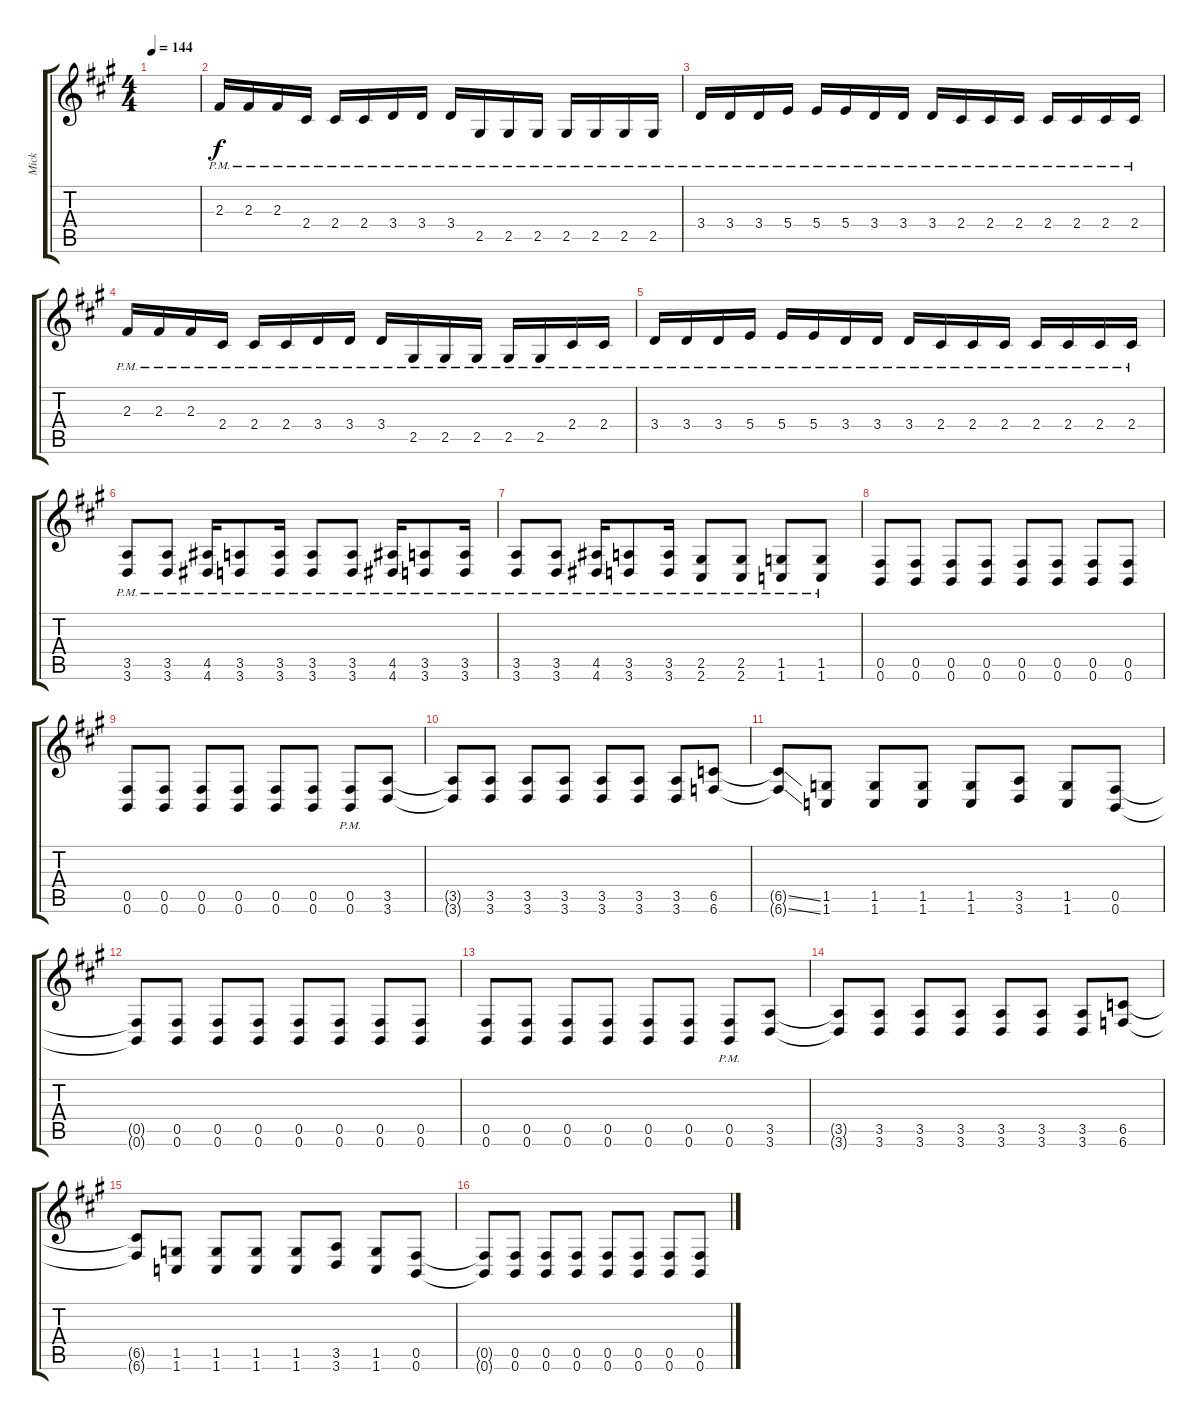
\track ("Mick" "Mick") {instrument distortionguitar}
\staff {score tabs}
\tuning (Db4 Ab3 E3 B2 Gb2 B1) {hide}
\ts (4 4)
\tempo 144
\clef g2
\ks a
|
2.3{pm}.16 2.3{pm}.16 2.3{pm}.16 2.4{pm}.16 2.4{pm}.16 2.4{pm}.16 3.4{pm}.16 3.4{pm}.16 3.4{pm}.16 2.5{pm}.16 2.5{pm}.16 2.5{pm}.16 2.5{pm}.16 2.5{pm}.16 2.5{pm}.16 2.5{pm}.16 |
3.4{pm}.16 3.4{pm}.16 3.4{pm}.16 5.4{pm}.16 5.4{pm}.16 5.4{pm}.16 3.4{pm}.16 3.4{pm}.16 3.4{pm}.16 2.4{pm}.16 2.4{pm}.16 2.4{pm}.16 2.4{pm}.16 2.4{pm}.16 2.4{pm}.16 2.4{pm}.16 |
2.3{pm}.16 2.3{pm}.16 2.3{pm}.16 2.4{pm}.16 2.4{pm}.16 2.4{pm}.16 3.4{pm}.16 3.4{pm}.16 3.4{pm}.16 2.5{pm}.16 2.5{pm}.16 2.5{pm}.16 2.5{pm}.16 2.5{pm}.16 2.4{pm}.16 2.4{pm}.16 |
3.4{pm}.16 3.4{pm}.16 3.4{pm}.16 5.4{pm}.16 5.4{pm}.16 5.4{pm}.16 3.4{pm}.16 3.4{pm}.16 3.4{pm}.16 2.4{pm}.16 2.4{pm}.16 2.4{pm}.16 2.4{pm}.16 2.4{pm}.16 2.4{pm}.16 2.4{pm}.16 |
(3.5{pm} 3.6{pm}).8 (3.5{pm} 3.6{pm}).8 (4.5{pm} 4.6{pm}).16 (3.5{pm} 3.6{pm}).8 (3.5{pm} 3.6{pm}).16 (3.5{pm} 3.6{pm}).8 (3.5{pm} 3.6{pm}).8 (4.5{pm} 4.6{pm}).16 (3.5{pm} 3.6{pm}).8 (3.5{pm} 3.6{pm}).16 |
(3.5{pm} 3.6{pm}).8 (3.5{pm} 3.6{pm}).8 (4.5{pm} 4.6{pm}).16 (3.5{pm} 3.6{pm}).8 (3.5{pm} 3.6{pm}).16 (2.5{pm} 2.6{pm}).8 (2.5{pm} 2.6{pm}).8 (1.5{pm} 1.6{pm}).8 (1.5{pm} 1.6{pm}).8 |
(0.5 0.6).8 (0.5 0.6).8 (0.5 0.6).8 (0.5 0.6).8 (0.5 0.6).8 (0.5 0.6).8 (0.5 0.6).8 (0.5 0.6).8 |
(0.5 0.6).8 (0.5 0.6).8 (0.5 0.6).8 (0.5 0.6).8 (0.5 0.6).8 (0.5 0.6).8 (0.5{pm} 0.6{pm}).8 (3.5 3.6).8 |
(3.5{t} 3.6{t}).8 (3.5 3.6).8 (3.5 3.6).8 (3.5 3.6).8 (3.5 3.6).8 (3.5 3.6).8 (3.5 3.6).8 (6.5 6.6).8 |
(6.5{ss t} 6.6{ss t}).8 (1.5 1.6).8 (1.5 1.6).8 (1.5 1.6).8 (1.5 1.6).8 (3.5 3.6).8 (1.5 1.6).8 (0.5 0.6).8 |
(0.5{t} 0.6{t}).8 (0.5 0.6).8 (0.5 0.6).8 (0.5 0.6).8 (0.5 0.6).8 (0.5 0.6).8 (0.5 0.6).8 (0.5 0.6).8 |
(0.5 0.6).8 (0.5 0.6).8 (0.5 0.6).8 (0.5 0.6).8 (0.5 0.6).8 (0.5 0.6).8 (0.5{pm} 0.6{pm}).8 (3.5 3.6).8 |
(3.5{t} 3.6{t}).8 (3.5 3.6).8 (3.5 3.6).8 (3.5 3.6).8 (3.5 3.6).8 (3.5 3.6).8 (3.5 3.6).8 (6.5 6.6).8 |
(6.5{t} 6.6{t}).8 (1.5 1.6).8 (1.5 1.6).8 (1.5 1.6).8 (1.5 1.6).8 (3.5 3.6).8 (1.5 1.6).8 (0.5 0.6).8 |
(0.5{t} 0.6{t}).8 (0.5 0.6).8 (0.5 0.6).8 (0.5 0.6).8 (0.5 0.6).8 (0.5 0.6).8 (0.5 0.6).8 (0.5 0.6).8
